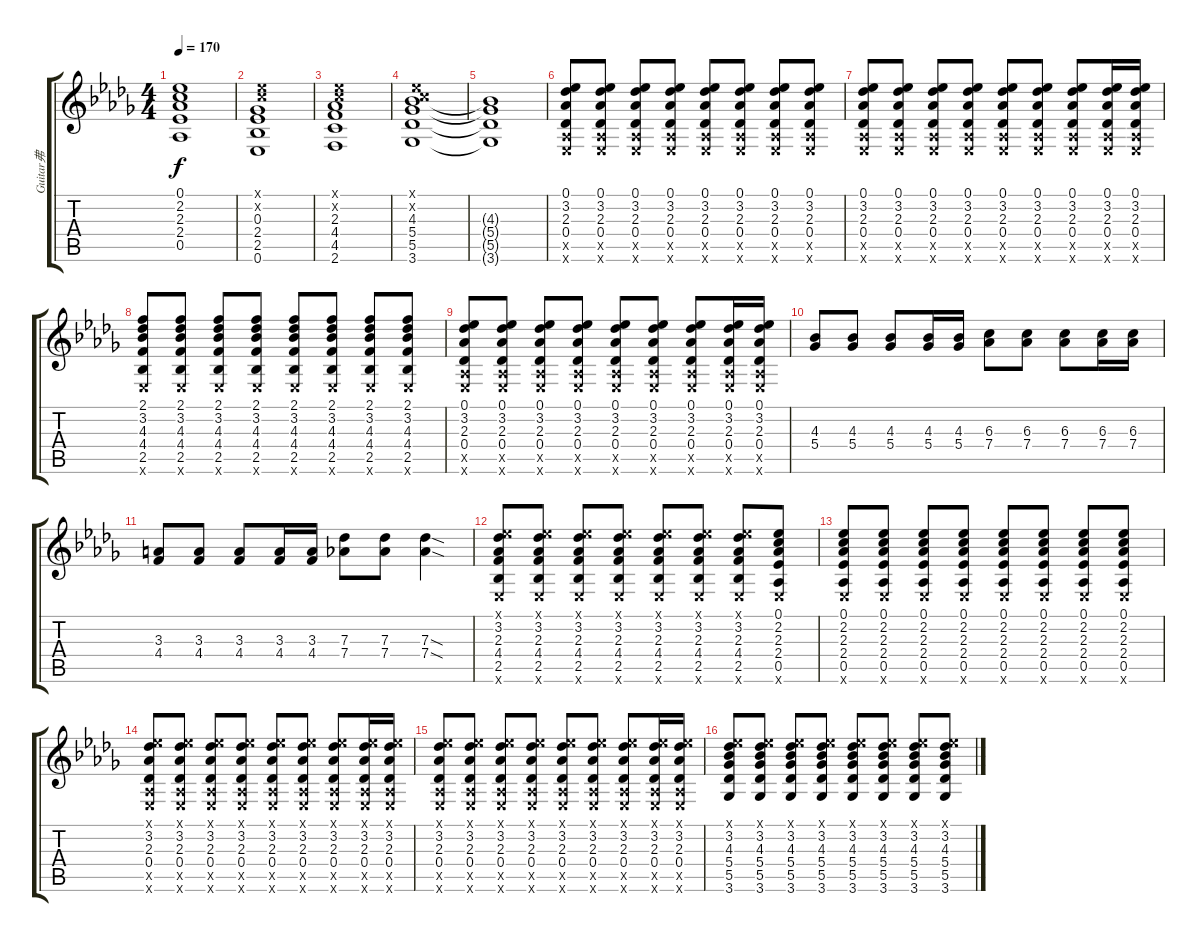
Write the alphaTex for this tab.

\track ("Guitar弗" "Guitar弗") {instrument distortionguitar}
\staff {score tabs}
\tuning (Eb4 Bb3 Gb3 Db3 Ab2 Eb2) {hide}
\ts (4 4)
\tempo 170
\clef g2
\ks db
(0.1{t} 2.2{t} 2.3{t} 2.4{t} 0.5{t}).1{dy f} |
(0.1{x} 2.2{x} 0.3 2.4 2.5 0.6).1 |
(0.1{x} 2.2{x} 2.3 4.4 4.5 2.6).1 |
(0.1{x} 2.2{x} 4.3 5.4 5.5 3.6).1 |
(4.3{t} 5.4{t} 5.5{t} 3.6{t}).1 |
(0.1 3.2 2.3 0.4 0.5{x} 0.6{x}).8 (0.1 3.2 2.3 0.4 0.5{x} 0.6{x}).8 (0.1 3.2 2.3 0.4 0.5{x} 0.6{x}).8 (0.1 3.2 2.3 0.4 0.5{x} 0.6{x}).8 (0.1 3.2 2.3 0.4 0.5{x} 0.6{x}).8 (0.1 3.2 2.3 0.4 0.5{x} 0.6{x}).8 (0.1 3.2 2.3 0.4 0.5{x} 0.6{x}).8 (0.1 3.2 2.3 0.4 0.5{x} 0.6{x}).8 |
(0.1 3.2 2.3 0.4 0.5{x} 0.6{x}).8 (0.1 3.2 2.3 0.4 0.5{x} 0.6{x}).8 (0.1 3.2 2.3 0.4 0.5{x} 0.6{x}).8 (0.1 3.2 2.3 0.4 0.5{x} 0.6{x}).8 (0.1 3.2 2.3 0.4 0.5{x} 0.6{x}).8 (0.1 3.2 2.3 0.4 0.5{x} 0.6{x}).8 (0.1 3.2 2.3 0.4 0.5{x} 0.6{x}).8 (0.1 3.2 2.3 0.4 0.5{x} 0.6{x}).16 (0.1 3.2 2.3 0.4 0.5{x} 0.6{x}).16 |
(2.1 3.2 4.3 4.4 2.5 0.6{x}).8 (2.1 3.2 4.3 4.4 2.5 0.6{x}).8 (2.1 3.2 4.3 4.4 2.5 0.6{x}).8 (2.1 3.2 4.3 4.4 2.5 0.6{x}).8 (2.1 3.2 4.3 4.4 2.5 0.6{x}).8 (2.1 3.2 4.3 4.4 2.5 0.6{x}).8 (2.1 3.2 4.3 4.4 2.5 0.6{x}).8 (2.1 3.2 4.3 4.4 2.5 0.6{x}).8 |
(0.1 3.2 2.3 0.4 0.5{x} 0.6{x}).8 (0.1 3.2 2.3 0.4 0.5{x} 0.6{x}).8 (0.1 3.2 2.3 0.4 0.5{x} 0.6{x}).8 (0.1 3.2 2.3 0.4 0.5{x} 0.6{x}).8 (0.1 3.2 2.3 0.4 0.5{x} 0.6{x}).8 (0.1 3.2 2.3 0.4 0.5{x} 0.6{x}).8 (0.1 3.2 2.3 0.4 0.5{x} 0.6{x}).8 (0.1 3.2 2.3 0.4 0.5{x} 0.6{x}).16 (0.1 3.2 2.3 0.4 0.5{x} 0.6{x}).16 |
(4.3 5.4).8 (4.3 5.4).8 (4.3 5.4).8 (4.3 5.4).16 (4.3 5.4).16 (6.3 7.4).8 (6.3 7.4).8 (6.3 7.4).8 (6.3 7.4).16 (6.3 7.4).16 |
(3.3 4.4).8 (3.3 4.4).8 (3.3 4.4).8 (3.3 4.4).16 (3.3 4.4).16 (7.3 7.4).8 (7.3 7.4).8 (7.3{sod} 7.4{sod}).4 |
(0.1{x} 3.2 2.3 4.4 2.5 0.6{x}).8 (0.1{x} 3.2 2.3 4.4 2.5 0.6{x}).8 (0.1{x} 3.2 2.3 4.4 2.5 0.6{x}).8 (0.1{x} 3.2 2.3 4.4 2.5 0.6{x}).8 (0.1{x} 3.2 2.3 4.4 2.5 0.6{x}).8 (0.1{x} 3.2 2.3 4.4 2.5 0.6{x}).8 (0.1{x} 3.2 2.3 4.4 2.5 0.6{x}).8 (0.1 2.2 2.3 2.4 0.5 0.6{x}).8 |
(0.1 2.2 2.3 2.4 0.5 0.6{x}).8 (0.1 2.2 2.3 2.4 0.5 0.6{x}).8 (0.1 2.2 2.3 2.4 0.5 0.6{x}).8 (0.1 2.2 2.3 2.4 0.5 0.6{x}).8 (0.1 2.2 2.3 2.4 0.5 0.6{x}).8 (0.1 2.2 2.3 2.4 0.5 0.6{x}).8 (0.1 2.2 2.3 2.4 0.5 0.6{x}).8 (0.1 2.2 2.3 2.4 0.5 0.6{x}).8 |
(0.1{x} 3.2 2.3 0.4 0.5{x} 0.6{x}).8 (0.1{x} 3.2 2.3 0.4 0.5{x} 0.6{x}).8 (0.1{x} 3.2 2.3 0.4 0.5{x} 0.6{x}).8 (0.1{x} 3.2 2.3 0.4 0.5{x} 0.6{x}).8 (0.1{x} 3.2 2.3 0.4 0.5{x} 0.6{x}).8 (0.1{x} 3.2 2.3 0.4 0.5{x} 0.6{x}).8 (0.1{x} 3.2 2.3 0.4 0.5{x} 0.6{x}).8 (0.1{x} 3.2 2.3 0.4 0.5{x} 0.6{x}).16 (0.1{x} 3.2 2.3 0.4 0.5{x} 0.6{x}).16 |
(0.1{x} 3.2 2.3 0.4 0.5{x} 0.6{x}).8 (0.1{x} 3.2 2.3 0.4 0.5{x} 0.6{x}).8 (0.1{x} 3.2 2.3 0.4 0.5{x} 0.6{x}).8 (0.1{x} 3.2 2.3 0.4 0.5{x} 0.6{x}).8 (0.1{x} 3.2 2.3 0.4 0.5{x} 0.6{x}).8 (0.1{x} 3.2 2.3 0.4 0.5{x} 0.6{x}).8 (0.1{x} 3.2 2.3 0.4 0.5{x} 0.6{x}).8 (0.1{x} 3.2 2.3 0.4 0.5{x} 0.6{x}).16 (0.1{x} 3.2 2.3 0.4 0.5{x} 0.6{x}).16 |
(0.1{x} 3.2 4.3 5.4 5.5 3.6).8 (0.1{x} 3.2 4.3 5.4 5.5 3.6).8 (0.1{x} 3.2 4.3 5.4 5.5 3.6).8 (0.1{x} 3.2 4.3 5.4 5.5 3.6).8 (0.1{x} 3.2 4.3 5.4 5.5 3.6).8 (0.1{x} 3.2 4.3 5.4 5.5 3.6).8 (0.1{x} 3.2 4.3 5.4 5.5 3.6).8 (0.1{x} 3.2 4.3 5.4 5.5 3.6).8
